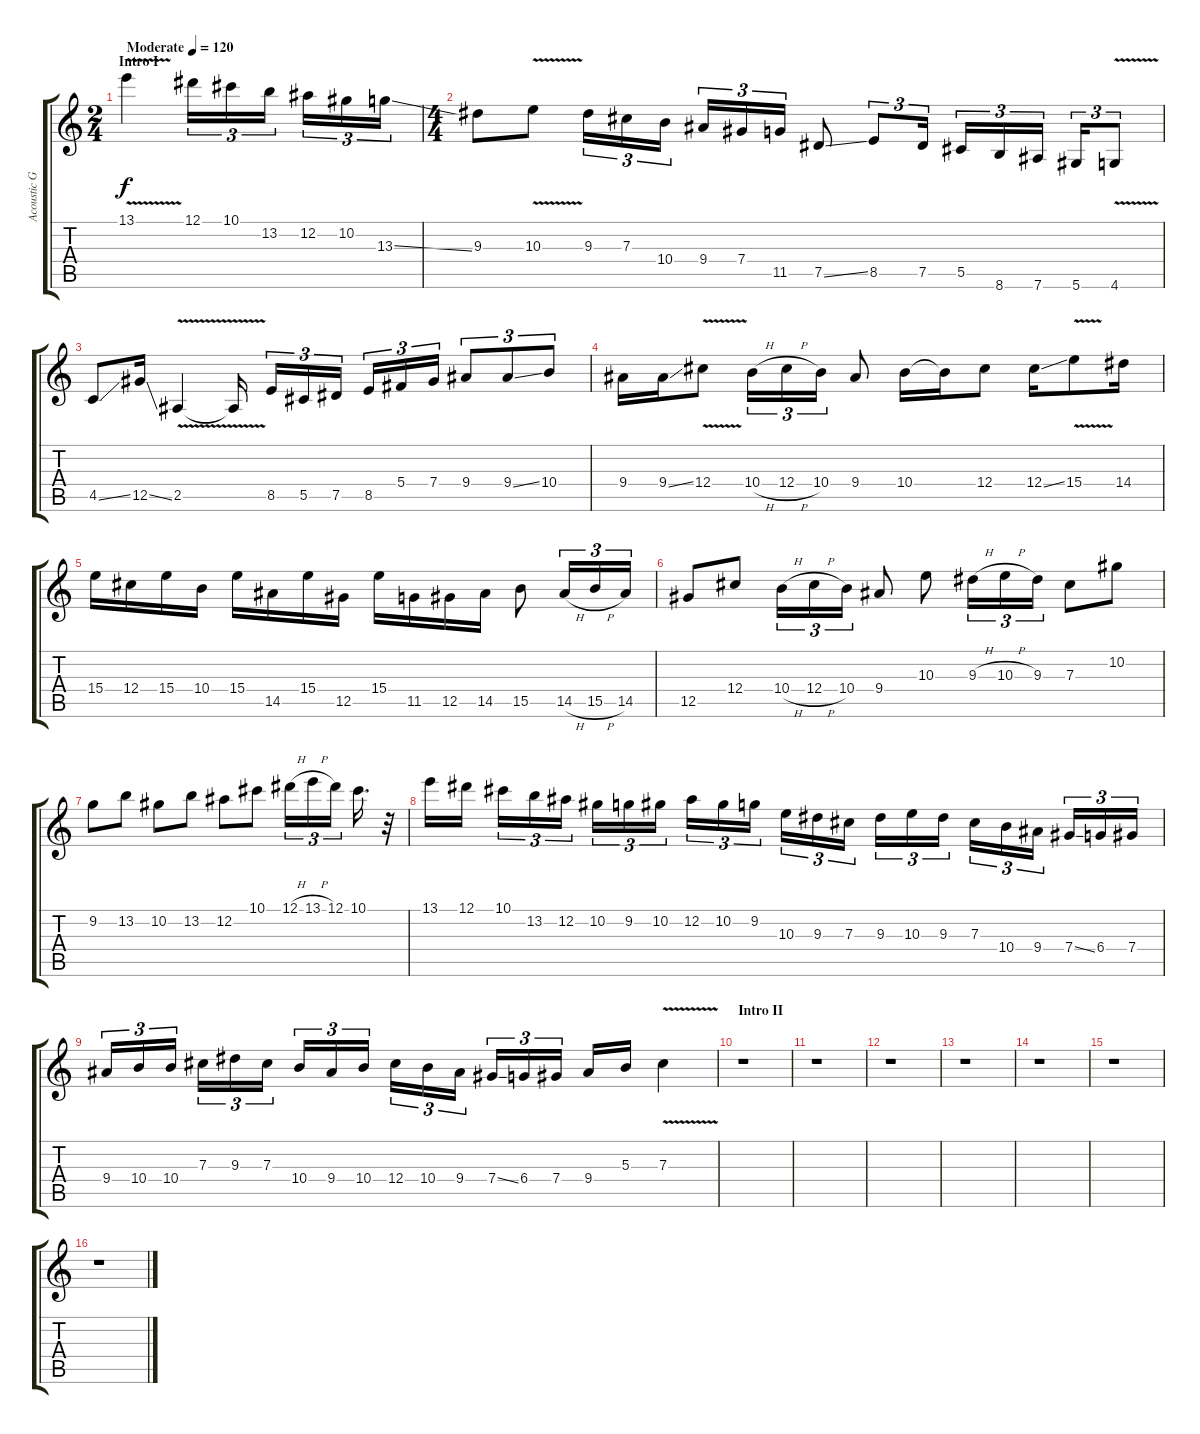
\track ("Acoustic Guitar" "Acoustic G") {instrument acousticguitarnylon}
\staff {score tabs}
\tuning (Eb4 Bb3 Gb3 Db3 Ab2 Eb2) {hide}
\ts (2 4)
\section ("" "Intro I")
\tempo (120 "Moderate")
\clef g2
\ks c
13.1{v}.4{dy f instrument acousticguitarnylon} 12.1.16{tu (3 2)} 10.1.16{tu (3 2)} 13.2.16{tu (3 2)} 12.2.16{tu (3 2)} 10.2.16{tu (3 2)} 13.3{ss}.16{tu (3 2)} |
\ts (4 4)
9.3.8 10.3{v}.8 9.3.16{tu (3 2)} 7.3.16{tu (3 2)} 10.4.16{tu (3 2)} 9.4.16{tu (3 2)} 7.4.16{tu (3 2)} 11.5.16{tu (3 2)} 7.5{ss}.8 8.5.8{tu (3 2)} 7.5.16{tu (3 2)} 5.5.16{tu (3 2)} 8.6.16{tu (3 2)} 7.6.16{tu (3 2)} 5.6.16{tu (3 2)} 4.6{v}.8{tu (3 2)} |
4.5{ss}.8 12.5{ss}.16 2.5{v}.4 2.5{t}.16 8.5.16{tu (3 2)} 5.5.16{tu (3 2)} 7.5.16{tu (3 2)} 8.5.16{tu (3 2)} 5.4.16{tu (3 2)} 7.4.16{tu (3 2)} 9.4.8{tu (3 2)} 9.4{ss}.8{tu (3 2)} 10.4.8{tu (3 2)} |
9.4.16 9.4{ss}.16 12.4{v}.8 10.4{h}.16{tu (3 2)} 12.4{h}.16{tu (3 2)} 10.4.16{tu (3 2)} 9.4.8 10.4.16 10.4{t}.16 12.4.8 12.4{ss}.16 15.4{v}.8 14.4.16 |
15.4.16 12.4.16 15.4.16 10.4.16 15.4.16 14.5.16 15.4.16 12.5.16 15.4.16 11.5.16 12.5.16 14.5.16 15.5.8 14.5{h}.16{tu (3 2)} 15.5{h}.16{tu (3 2)} 14.5.16{tu (3 2)} |
12.5.8 12.4.8 10.4{h}.16{tu (3 2)} 12.4{h}.16{tu (3 2)} 10.4.16{tu (3 2)} 9.4.8 10.3.8 9.3{h}.16{tu (3 2)} 10.3{h}.16{tu (3 2)} 9.3.16{tu (3 2)} 7.3.8 10.2.8 |
9.2.8 13.2.8 10.2.8 13.2.8 12.2.8 10.1.8 12.1{h}.16{tu (3 2)} 13.1{h}.16{tu (3 2)} 12.1.16{tu (3 2)} 10.1.16{d} r.32 |
13.1.16 12.1.16 10.1.16{tu (3 2)} 13.2.16{tu (3 2)} 12.2.16{tu (3 2)} 10.2.16{tu (3 2)} 9.2.16{tu (3 2)} 10.2.16{tu (3 2)} 12.2.16{tu (3 2)} 10.2.16{tu (3 2)} 9.2.16{tu (3 2)} 10.3.16{tu (3 2)} 9.3.16{tu (3 2)} 7.3.16{tu (3 2)} 9.3.16{tu (3 2)} 10.3.16{tu (3 2)} 9.3.16{tu (3 2)} 7.3.16{tu (3 2)} 10.4.16{tu (3 2)} 9.4.16{tu (3 2)} 7.4{ss}.16{tu (3 2)} 6.4.16{tu (3 2)} 7.4.16{tu (3 2)} |
9.4.16{tu (3 2)} 10.4.16{tu (3 2)} 10.4.16{tu (3 2)} 7.3.16{tu (3 2)} 9.3.16{tu (3 2)} 7.3.16{tu (3 2)} 10.4.16{tu (3 2)} 9.4.16{tu (3 2)} 10.4.16{tu (3 2)} 12.4.16{tu (3 2)} 10.4.16{tu (3 2)} 9.4.16{tu (3 2)} 7.4{ss}.16{tu (3 2)} 6.4.16{tu (3 2)} 7.4.16{tu (3 2)} 9.4.16 5.3.16 7.3{v}.4 |
\section ("" "Intro II")
r.1 |
r.1 |
r.1 |
r.1 |
r.1 |
r.1 |
r.1
